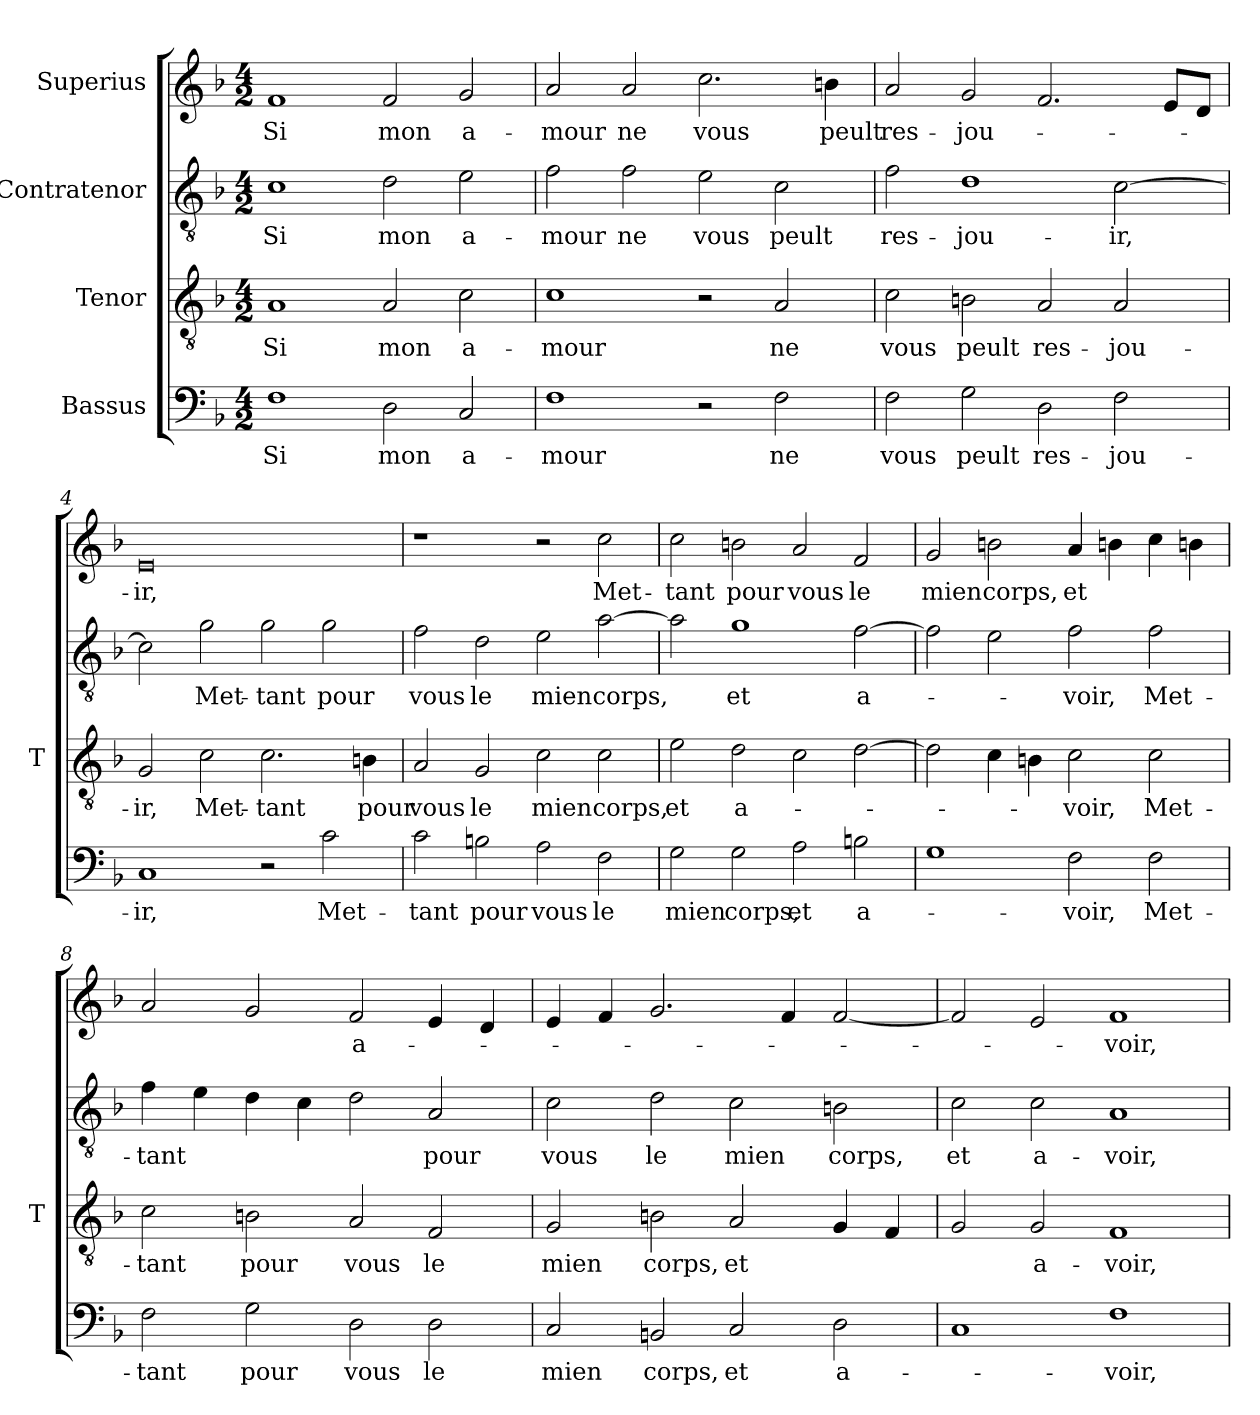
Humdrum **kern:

**kern	**text	**kern	**text	**kern	**text	**kern	**text
*part4	*part4	*part3	*part3	*part2	*part2	*part1	*part1
*staff4	*staff4	*staff3	*staff3	*staff2	*staff2	*staff1	*staff1
*I"Bassus	*	*I"Tenor	*	*I"Contratenor	*	*I"Superius	*
*	*	*I'T	*	*	*	*	*
*clefF4	*	*clefGv2	*	*clefGv2	*	*clefG2	*
*k[b-]	*	*k[b-]	*	*k[b-]	*	*k[b-]	*
*M4/2	*	*M4/2	*	*M4/2	*	*M4/2	*
=1	=1	=1	=1	=1	=1	=1	=1
1F	-Si	1A	-Si	1c	-Si	1f	-Si
2D	-mon	2A	-mon	2d	-mon	2f	-mon
2C	a-	2c	a-	2e	a-	2g	a-
=2	=2	=2	=2	=2	=2	=2	=2
1F	-mour	1c	-mour	2f	-mour	2a	-mour
.	.	.	.	2f	-ne	2a	-ne
2r	.	2r	.	2e	-vous	2.cc	-vous
2F	-ne	2A	-ne	2c	-peult	.	.
.	.	.	.	.	.	4bn	-peult
=3	=3	=3	=3	=3	=3	=3	=3
2F	-vous	2c	-vous	2f	res-	2a	res-
2G	-peult	2Bn	-peult	1d	jou-	2g	jou-
2D	res-	2A	res-	.	.	2.f	.
2F	jou-	2A	jou-	[2c	-ir,	.	.
.	.	.	.	.	.	8eL	.
.	.	.	.	.	.	8dJ	.
=4	=4	=4	=4	=4	=4	=4	=4
1C	-ir,	2G	-ir,	2c]	.	0e	-ir,
.	.	2c	Met-	2g	Met-	.	.
2r	.	2.c	-tant	2g	-tant	.	.
2c	Met-	.	.	2g	-pour	.	.
.	.	4Bn	-pour	.	.	.	.
=5	=5	=5	=5	=5	=5	=5	=5
2c	-tant	2A	-vous	2f	-vous	1r	.
2Bn	-pour	2G	-le	2d	-le	.	.
2A	-vous	2c	-mien	2e	-mien	2r	.
2F	-le	2c	-corps,	[2a	-corps,	2cc	Met-
=6	=6	=6	=6	=6	=6	=6	=6
2G	-mien	2e	-et	2a]	.	2cc	-tant
2G	-corps,	2d	a-	1g	-et	2bn	-pour
2A	-et	2c	.	.	.	2a	-vous
2Bn	a-	[2d	.	[2f	a-	2f	-le
=7	=7	=7	=7	=7	=7	=7	=7
1G	.	2d]	.	2f]	.	2g	-mien
.	.	4c	.	2e	.	2bn	-corps,
.	.	4Bn	.	.	.	.	.
2F	-voir,	2c	-voir,	2f	-voir,	4a	-et
.	.	.	.	.	.	4bn	.
2F	Met-	2c	Met-	2f	Met-	4cc	.
.	.	.	.	.	.	4bn	.
=8	=8	=8	=8	=8	=8	=8	=8
2F	-tant	2c	-tant	4f	-tant	2a	.
.	.	.	.	4e	.	.	.
2G	-pour	2Bn	-pour	4d	.	2g	.
.	.	.	.	4c	.	.	.
2D	-vous	2A	-vous	2d	.	2f	a-
2D	-le	2F	-le	2A	-pour	4e	.
.	.	.	.	.	.	4d	.
=9	=9	=9	=9	=9	=9	=9	=9
2C	-mien	2G	-mien	2c	-vous	4e	.
.	.	.	.	.	.	4f	.
2BBn	-corps,	2Bn	-corps,	2d	-le	2.g	.
2C	-et	2A	-et	2c	-mien	.	.
.	.	.	.	.	.	4f	.
2D	a-	4G	.	2Bn	-corps,	[2f	.
.	.	4F	.	.	.	.	.
=10	=10	=10	=10	=10	=10	=10	=10
1C	.	2G	.	2c	-et	2f]	.
.	.	2G	a-	2c	a-	2e	.
1F	-voir,	1F	-voir,	1A	-voir,	1f	-voir,
=	=	=	=	=	=	=	=
*-	*-	*-	*-	*-	*-	*-	*-
